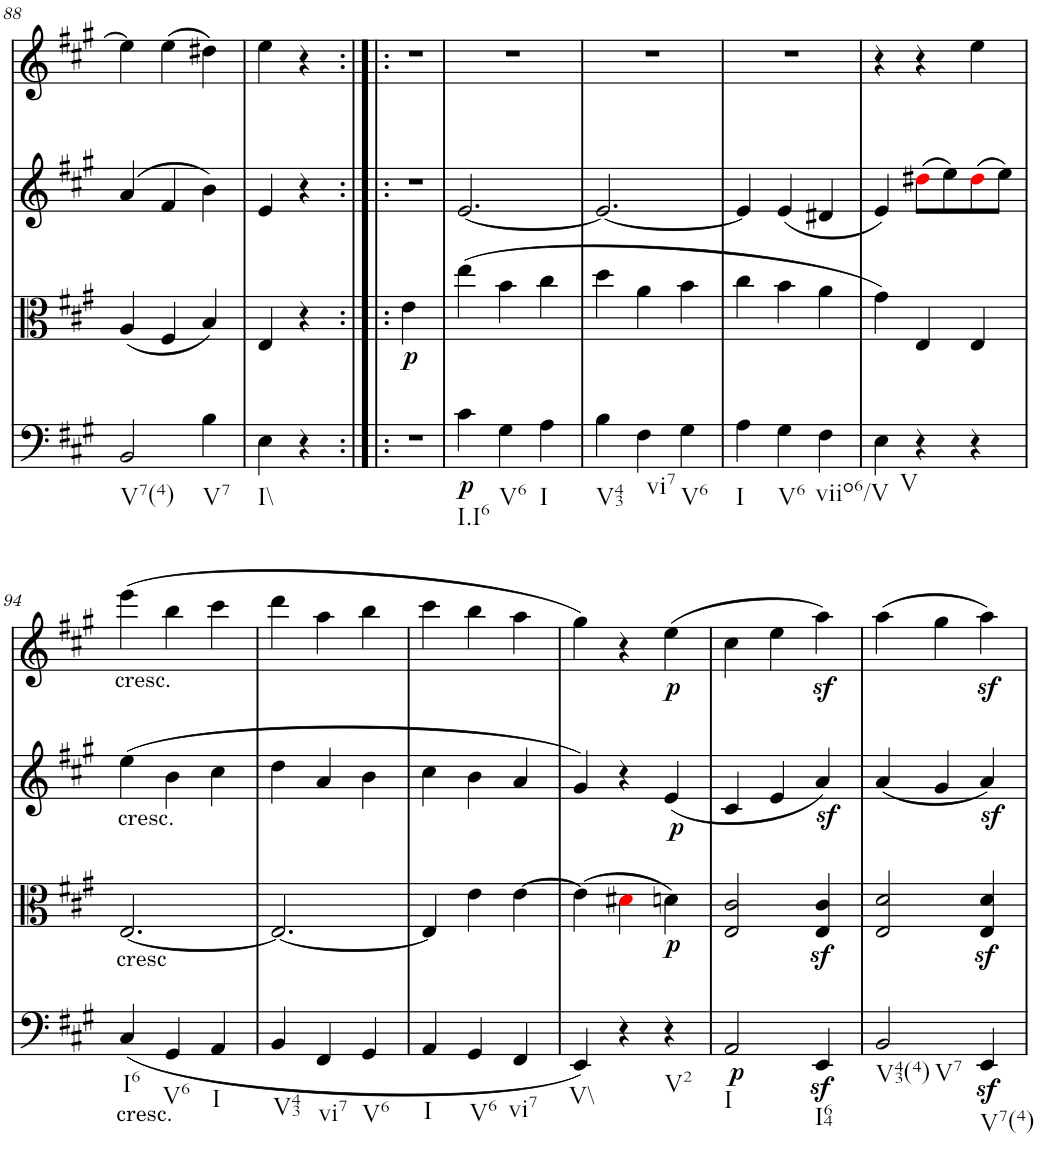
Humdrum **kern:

**kern	**dynam	**kern	**dynam	**kern	**dynam	**kern	**dynam
*part4	*part4	*part3	*part3	*part2	*part2	*part1	*part1
*staff4	*staff4	*staff3	*staff3	*staff2	*staff2	*staff1	*staff1
*I"Violoncello	*	*I"Viola	*	*I"Violin 2	*	*I"Violin 1	*
*I'Vc	*	*I'Vla	*	*I'Vln	*	*I'Vln	*
!!LO:PB:g=z
*clefF4	*	*clefC3	*	*clefG2	*	*clefG2	*
*k[f#c#g#]	*	*k[f#c#g#]	*	*k[f#c#g#]	*	*k[f#c#g#]	*
*M3/4	*	*M3/4	*	*M3/4	*	*M3/4	*
=88	=88	=88	=88	=88	=88	=88	=88
!LO:TX:b:t=V7(4)	!	!	!	!	!	!	!
2BB/	.	(4A/	.	(4a/	.	4ee\]	.
.	.	4F#/	.	4f#/	.	(4ee\	.
!LO:TX:b:t=V7	!	!	!	!	!	!	!
4B\	.	4B/)	.	4b\)	.	4dd#X\)	.
=89	=89	=89	=89	=89	=89	=89	=89
!LO:TX:b:t=I\\	!	!	!	!	!	!	!
4E\	.	4E/	.	4e/	.	4ee\	.
4r	.	4r	.	4r	.	4r	.
=89X3:|!|:	=89X3:|!|:	=89X3:|!|:	=89X3:|!|:	=89X3:|!|:	=89X3:|!|:	=89X3:|!|:	=89X3:|!|:
!	!	!	!LO:DY:b	!	!	!	!
2.r	.	4e\	p	2.r	.	2.r	.
.	.	2ryy	.	.	.	.	.
=90	=90	=90	=90	=90	=90	=90	=90
!LO:TX:b:t=I.I6	!	!	!	!	!	!	!
!	!LO:DY:b	!	!	!	!	!	!
4c#\	p	(4ee\	.	[2.e/	.	2.r	.
!LO:TX:b:t=V6	!	!	!	!	!	!	!
4G#\	.	4b\	.	.	.	.	.
!LO:TX:b:t=I	!	!	!	!	!	!	!
4A\	.	4cc#\	.	.	.	.	.
=91	=91	=91	=91	=91	=91	=91	=91
!LO:TX:b:t=V43	!	!	!	!	!	!	!
4B\	.	4dd\	.	2.e/_	.	2.r	.
!LO:TX:b:t=vi7	!	!	!	!	!	!	!
4F#\	.	4a\	.	.	.	.	.
!LO:TX:b:t=V6	!	!	!	!	!	!	!
4G#\	.	4b\	.	.	.	.	.
=92	=92	=92	=92	=92	=92	=92	=92
!LO:TX:b:t=I	!	!	!	!	!	!	!
4A\	.	4cc#\	.	4e/]	.	2.r	.
!LO:TX:b:t=V6	!	!	!	!	!	!	!
4G#\	.	4b\	.	(4e/	.	.	.
!LO:TX:b:t=viio6/V	!	!	!	!	!	!	!
4F#\	.	4a\	.	4d#X/	.	.	.
=93	=93	=93	=93	=93	=93	=93	=93
!LO:TX:b:t=V	!	!	!	!	!	!	!
4E\	.	4g#\)	.	4e/)	.	4r	.
4r	.	4E/	.	(8dd#Xi\L	.	4r	.
.	.	.	.	8ee\)	.	.	.
4r	.	4E/	.	(8dd#i\	.	4ee\	.
.	.	.	.	8ee\J)	.	.	.
!!LO:LB:g=z
=94	=94	=94	=94	=94	=94	=94	=94
!	!	!	!	!	!	!LO:TX:b:t=cresc.	!
!	!	!	!	!LO:TX:b:t=cresc.	!	!	!
!	!	!LO:TX:b:t=cresc	!	!	!	!	!
!LO:TX:b:t=cresc.	!	!	!	!	!	!	!
!LO:TX:b:t=I6	!	!	!	!	!	!	!
(<4C#/	.	[2.E/	.	(4ee\	.	(4eee\	.
!LO:TX:b:t=V6	!	!	!	!	!	!	!
4GG#/	.	.	.	4b\	.	4bb\	.
!LO:TX:b:t=I	!	!	!	!	!	!	!
4AA/	.	.	.	4cc#\	.	4ccc#\	.
=95	=95	=95	=95	=95	=95	=95	=95
!LO:TX:b:t=V43	!	!	!	!	!	!	!
4BB/	.	2.E/_	.	4dd\	.	4ddd\	.
!LO:TX:b:t=vi7	!	!	!	!	!	!	!
4FF#/	.	.	.	4a/	.	4aa\	.
!LO:TX:b:t=V6	!	!	!	!	!	!	!
4GG#/	.	.	.	4b\	.	4bb\	.
=96	=96	=96	=96	=96	=96	=96	=96
!LO:TX:b:t=I	!	!	!	!	!	!	!
4AA/	.	4E/]	.	4cc#\	.	4ccc#\	.
!LO:TX:b:t=V6	!	!	!	!	!	!	!
4GG#/	.	4e\	.	4b\	.	4bb\	.
!LO:TX:b:t=vi7	!	!	!	!	!	!	!
4FF#/	.	[4e\	.	4a/	.	4aa\	.
=97	=97	=97	=97	=97	=97	=97	=97
!LO:TX:b:t=V\\	!	!	!	!	!	!	!
4EE/)	.	(4e\]	.	4g#/)	.	4gg#\)	.
4r	.	4d#Xi\	.	4r	.	4r	.
!LO:TX:b:t=V2	!	!	!	!	!	!	!
!	!	!	!LO:DY:b	!	!LO:DY:b	!	!LO:DY:b
4r	.	4dn\)	p	(4e/	p	(4ee\	p
=98	=98	=98	=98	=98	=98	=98	=98
!LO:TX:b:t=I	!	!	!	!	!	!	!
!	!LO:DY:b	!	!	!	!	!	!
2AA/	p	2E/ 2c#/	.	4c#/	.	4cc#\	.
.	.	.	.	4e/	.	4ee\	.
!LO:TX:b:t=I64	!	!	!	!	!	!	!
4EEz</	.	4E/z< 4c#/z<	.	4az</)	.	4aaz<\)	.
=99	=99	=99	=99	=99	=99	=99	=99
!LO:TX:b:t=V43(4)	!	!	!	!	!	!	!
!LO:TX:b:t=V7	!	!	!	!	!	!	!
2BB/	.	2E/ 2d/	.	(4a/	.	(4aa\	.
.	.	.	.	4g#/	.	4gg#\	.
!LO:TX:b:t=V7(4)	!	!	!	!	!	!	!
4EEz</	.	4E/z< 4d/z<	.	4az</)	.	4aaz<\)	.
=	=	=	=	=	=	=	=
*-	*-	*-	*-	*-	*-	*-	*-
